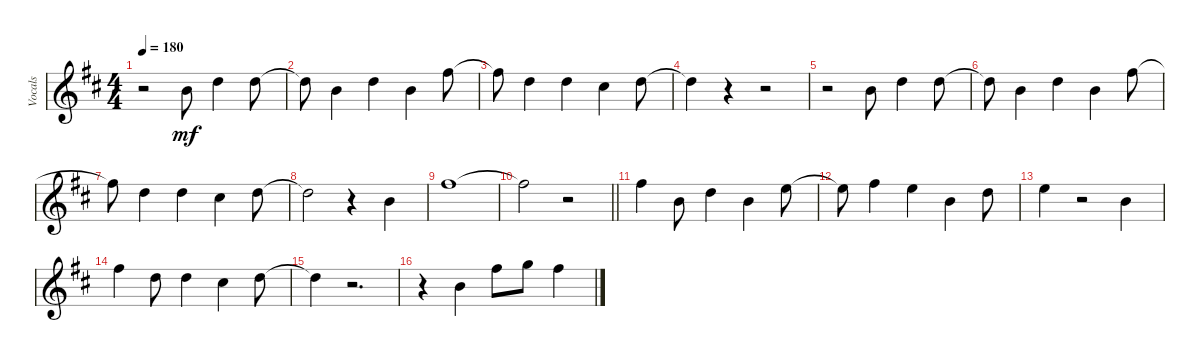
\track ("Vocals" "Vocals") {instrument flute}
\staff {score}
\tuning (E4 B3 G3 D3 A2 E2 B1) {hide}
\ts (4 4)
\tempo 180
\clef g2
\ks d
r.2{dy mf} 7.1.8 10.1.4 10.1.8 |
10.1{t}.8 7.1.4 10.1.4 7.1.4 14.1.8 |
14.1{t}.8 10.1.4 10.1.4 9.1.4 10.1.8 |
10.1{t}.4 r.4 r.2 |
r.2 7.1.8 10.1.4 10.1.8 |
10.1{t}.8 7.1.4 10.1.4 7.1.4 14.1.8 |
14.1{t}.8 10.1.4 10.1.4 9.1.4 10.1.8 |
10.1{t}.2 r.4 7.1.4 |
14.1.1 |
\barLineRight lightlight
14.1{t}.2 r.2 |
14.1.4 7.1.8 10.1.4 7.1.4 12.1.8 |
12.1{t}.8 14.1.4 12.1.4 7.1.4 10.1.8 |
12.1.4 r.2 7.1.4 |
14.1.4 10.1.8 10.1.4 9.1.4 10.1.8 |
10.1{t}.4 r.2{d} |
r.4 7.1.4 14.1.8 15.1.8 14.1.4
